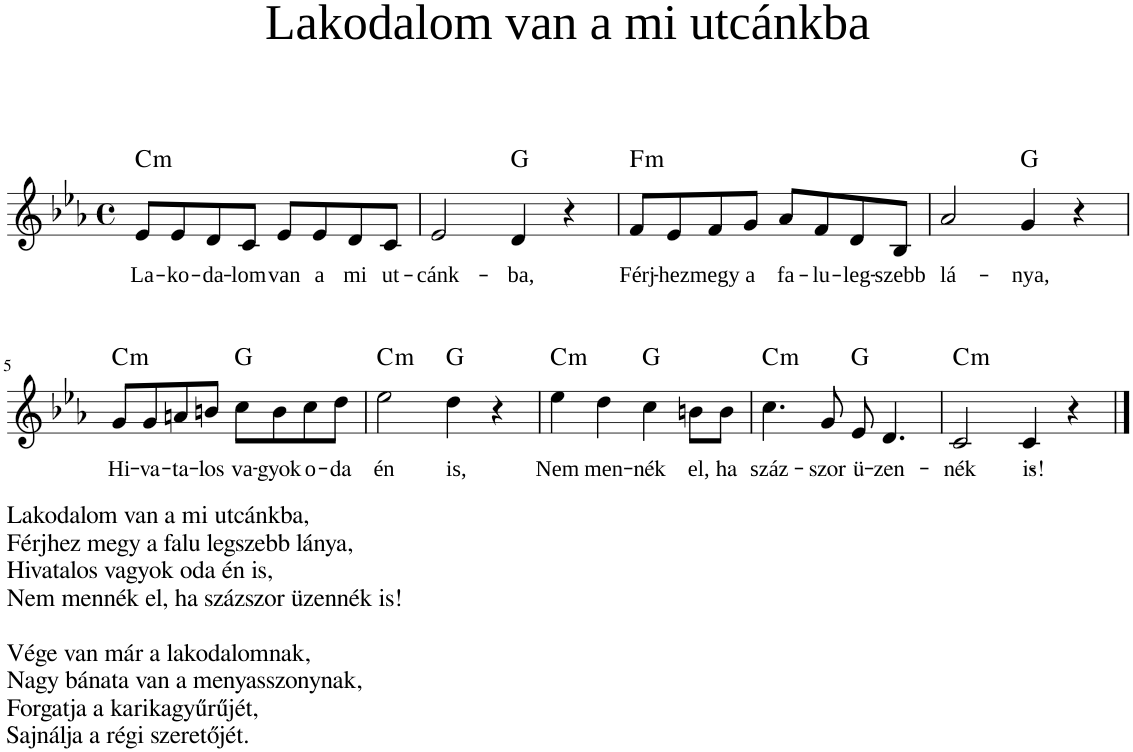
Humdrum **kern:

**kern	**text	**harte
*part1	*part1	*part1
*staff1	*staff1	*
*I"Piano	*	*
*I'Pno	*	*
*clefG2	*	*
*k[b-e-a-]	*	*
*M4/4	*	*
*met(c)	*	*
=1	=1	=1
!	!LO:LY:b	!LO:H:kt=m
8e-/L	La-	C:min
!	!LO:LY:b	!
8e-/	-ko-	.
!	!LO:LY:b	!
8d/	-da-	.
!	!LO:LY:b	!
8c/J	-lom	.
!	!LO:LY:b	!
8e-/L	van	.
!	!LO:LY:b	!
8e-/	a	.
!	!LO:LY:b	!
8d/	mi	.
!	!LO:LY:b	!
8c/J	ut-	.
=2	=2	=2
!	!LO:LY:b	!
2e-/	-cánk-	.
!	!LO:LY:b	!LO:H:kt=N.C.
4d/	-ba,	N
4r	.	.
=3	=3	=3
!	!LO:LY:b	!LO:H:kt=m
8f/L	Férj-	F:min
!	!LO:LY:b	!
8e-/	-hez	.
!	!LO:LY:b	!
8f/	megy	.
!	!LO:LY:b	!
8g/J	a	.
!	!LO:LY:b	!
8a-/L	fa-	.
!	!LO:LY:b	!
8f/	-lu-	.
!	!LO:LY:b	!
8d/	-leg-	.
!	!LO:LY:b	!
8B-/J	-szebb	.
=4	=4	=4
!	!LO:LY:b	!
2a-/	lá-	.
!	!LO:LY:b	!LO:H:kt=N.C.
4g/	-nya,	N
4r	.	.
!!LO:LB:g=z
=5	=5	=5
!LO:TX:b:t=Lakodalom van a mi utcánkba,	!	!
!LO:TX:b:t=Férjhez megy a falu legszebb lánya,	!	!
!LO:TX:b:t=Hivatalos vagyok oda én is,	!	!
!LO:TX:b:t=Nem mennék el, ha százszor üzennék is!	!	!
!LO:TX:b:t=Vége van már a lakodalomnak,	!	!
!LO:TX:b:t=Nagy bánata van a menyasszonynak,	!	!
!LO:TX:b:t=Forgatja a karikagyűrűjét,	!	!
!LO:TX:b:t=Sajnálja a régi szeretőjét.	!	!
!	!LO:LY:b	!LO:H:kt=m
8g/L	Hi-	C:min
!	!LO:LY:b	!
8g/	-va-	.
!	!LO:LY:b	!
8an/	-ta-	.
!	!LO:LY:b	!
8bn/J	-los	.
!	!LO:LY:b	!LO:H:kt=N.C.
8cc\L	va-	N
!	!LO:LY:b	!
8b\	-gyok	.
!	!LO:LY:b	!
8cc\	o-	.
!	!LO:LY:b	!
8dd\J	-da	.
=6	=6	=6
!	!LO:LY:b	!LO:H:kt=m
2ee-\	én	C:min
!	!LO:LY:b	!LO:H:kt=N.C.
4dd\	is,	N
4r	.	.
=7	=7	=7
!	!LO:LY:b	!LO:H:kt=m
4ee-\	Nem	C:min
!	!LO:LY:b	!
4dd\	men-	.
!	!LO:LY:b	!LO:H:kt=N.C.
4cc\	-nék	N
!	!LO:LY:b	!
8bn\L	el,	.
!	!LO:LY:b	!
8b\J	ha	.
=8	=8	=8
!	!LO:LY:b	!LO:H:kt=m
4.cc\	száz-	C:min
!	!LO:LY:b	!
8g/	-szor	.
!	!LO:LY:b	!LO:H:kt=N.C.
8e-/	ü-	N
!	!LO:LY:b	!
4.d/	-zen-	.
=9	=9	=9
!	!LO:LY:b	!LO:H:kt=m
2c/	-nék	C:min
!	!LO:LY:b	!
4c/	is!-	.
4r	.	.
==	==	==
*-	*-	*-
